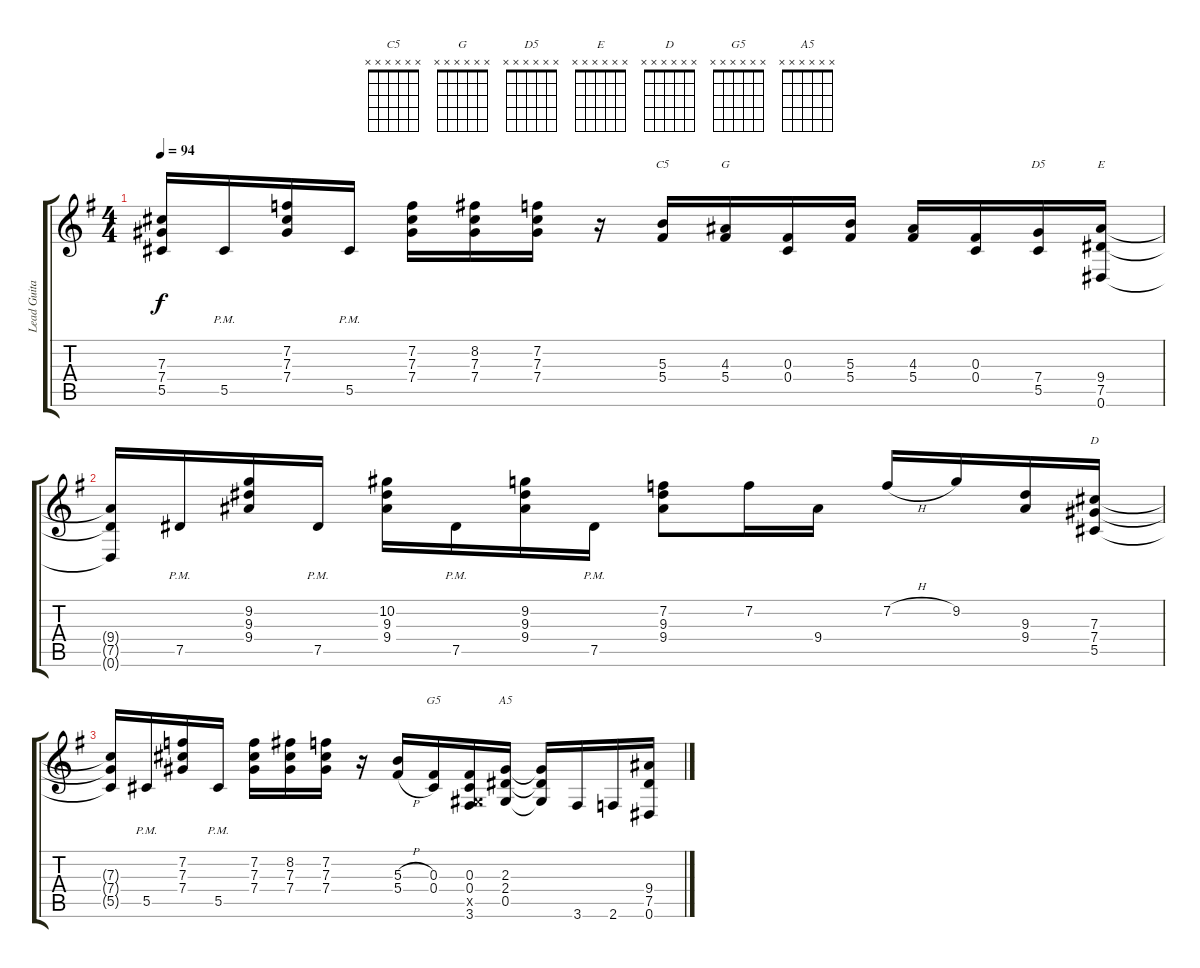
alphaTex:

\track ("Lead Guitar" "Lead Guita") {instrument overdrivenguitar}
\staff {score tabs}
\tuning (Eb4 Bb3 Gb3 Db3 Ab2 Eb2) {hide}
\chord ("C5" x x x x x x)
\chord ("G" x x x x x x)
\chord ("D5" x x x x x x)
\chord ("E" x x x x x x)
\chord ("D" x x x x x x)
\chord ("G5" x x x x x x)
\chord ("A5" x x x x x x)
\ts (4 4)
\tempo 94
\clef g2
\ks g
(7.3{t} 7.4{t} 5.5{t}).16{dy f} 5.5{pm}.16 (7.2 7.3 7.4).16 5.5{pm}.16 (7.2 7.3 7.4).16 (8.2 7.3 7.4).16 (7.2 7.3 7.4).16 r.16 (5.3 5.4).16{ch "C5"} (4.3 5.4).16{ch "G"} (0.3 0.4).16 (5.3 5.4).16 (4.3 5.4).16 (0.3 0.4).16 (7.4 5.5).16{ch "D5"} (9.4 7.5 0.6).16{ch "E"} |
(9.4{t} 7.5{t} 0.6{t}).16 7.5{pm}.16 (9.2 9.3 9.4).16 7.5{pm}.16 (10.2 9.3 9.4).16 7.5{pm}.16 (9.2 9.3 9.4).16 7.5{pm}.16 (7.2 9.3 9.4).8 7.2.16 9.4.16 7.2{h}.16 9.2.16 (9.3 9.4).16 (7.3 7.4 5.5).16{ch "D"} |
(7.3{t} 7.4{t} 5.5{t}).16 5.5{pm}.16 (7.2 7.3 7.4).16 5.5{pm}.16 (7.2 7.3 7.4).16 (8.2 7.3 7.4).16 (7.2 7.3 7.4).16 r.16 (5.3{h} 5.4{h}).16 (0.3 0.4).16{ch "G5"} (0.3 0.4 0.5{x} 3.6).16 (2.3 2.4 0.5).16{ch "A5"} (2.3{t} 2.4{t} 0.5{t}).16 3.6.16 2.6.16 (9.4 7.5 0.6).16
